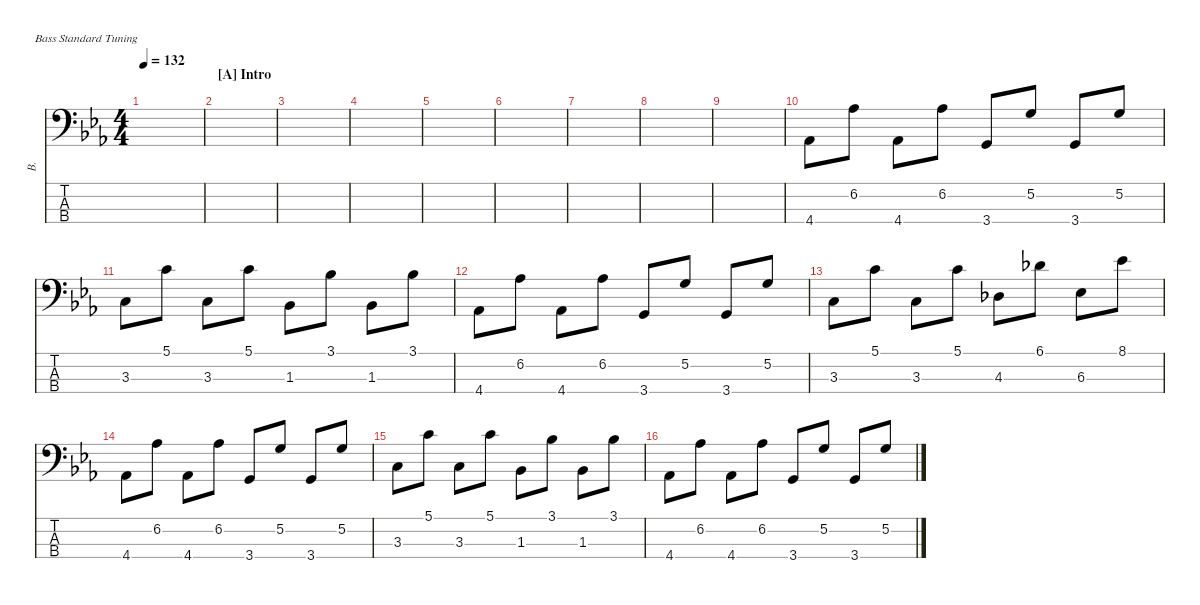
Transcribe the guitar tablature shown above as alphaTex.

\defaultSystemsLayout 4
\hideDynamics
\bracketExtendMode nobrackets
\otherSystemsTrackNameOrientation horizontal
\track ("Bass" "B.") {instrument electricbassfinger}
\staff {score tabs}
\tuning (G2 D2 A1 E1)
\ts (4 4)
\ac
\tempo 132
\clef f4
\ks eb
|
\section ("A" "Intro")
|
|
|
|
|
|
|
|
4.4.8 6.2.8 4.4.8 6.2.8 3.4.8 5.2.8 3.4.8 5.2.8 |
3.3.8 5.1.8 3.3.8 5.1.8 1.3.8 3.1.8 1.3.8 3.1.8 |
4.4.8 6.2.8 4.4.8 6.2.8 3.4.8 5.2.8 3.4.8 5.2.8 |
3.3.8 5.1.8 3.3.8 5.1.8 4.3.8 6.1.8 6.3.8 8.1.8 |
4.4.8 6.2.8 4.4.8 6.2.8 3.4.8 5.2.8 3.4.8 5.2.8 |
3.3.8 5.1.8 3.3.8 5.1.8 1.3.8 3.1.8 1.3.8 3.1.8 |
4.4.8 6.2.8 4.4.8 6.2.8 3.4.8 5.2.8 3.4.8 5.2.8
